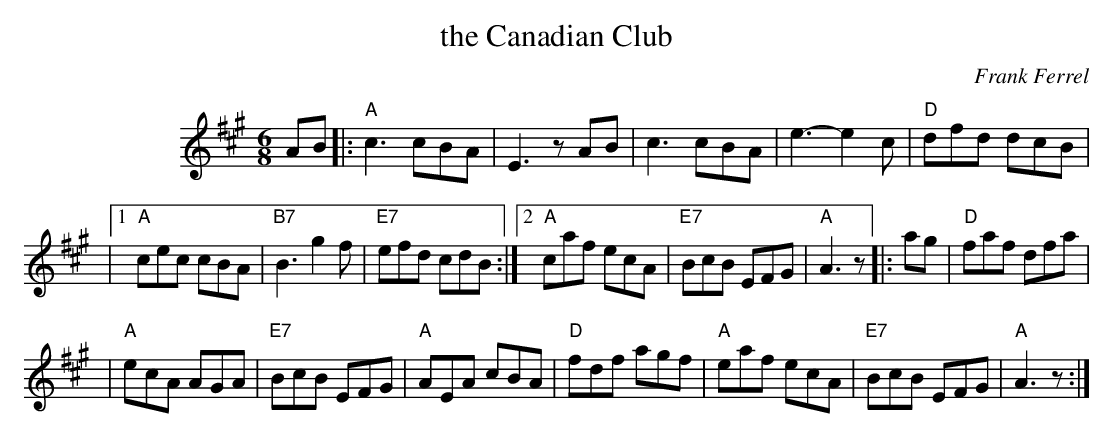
X:1
T: the Canadian Club
C: Frank Ferrel
M: 6/8
L: 1/8
K: A
AB \
|: "A"c3 cBA | E3 zAB | c3 cBA | e3- e2c | "D"dfd dcB |
|1 "A"cec cBA | "B7"B3 g2f | "E7"efd cdB :|2 "A"caf ecA | "E7"BcB EFG | "A"A3 z |: ag | "D"faf dfa |
| "A"ecA AGA | "E7"BcB EFG | "A"AEA cBA | "D"fdf agf | "A"eaf ecA | "E7"BcB EFG | "A"A3 z :|
